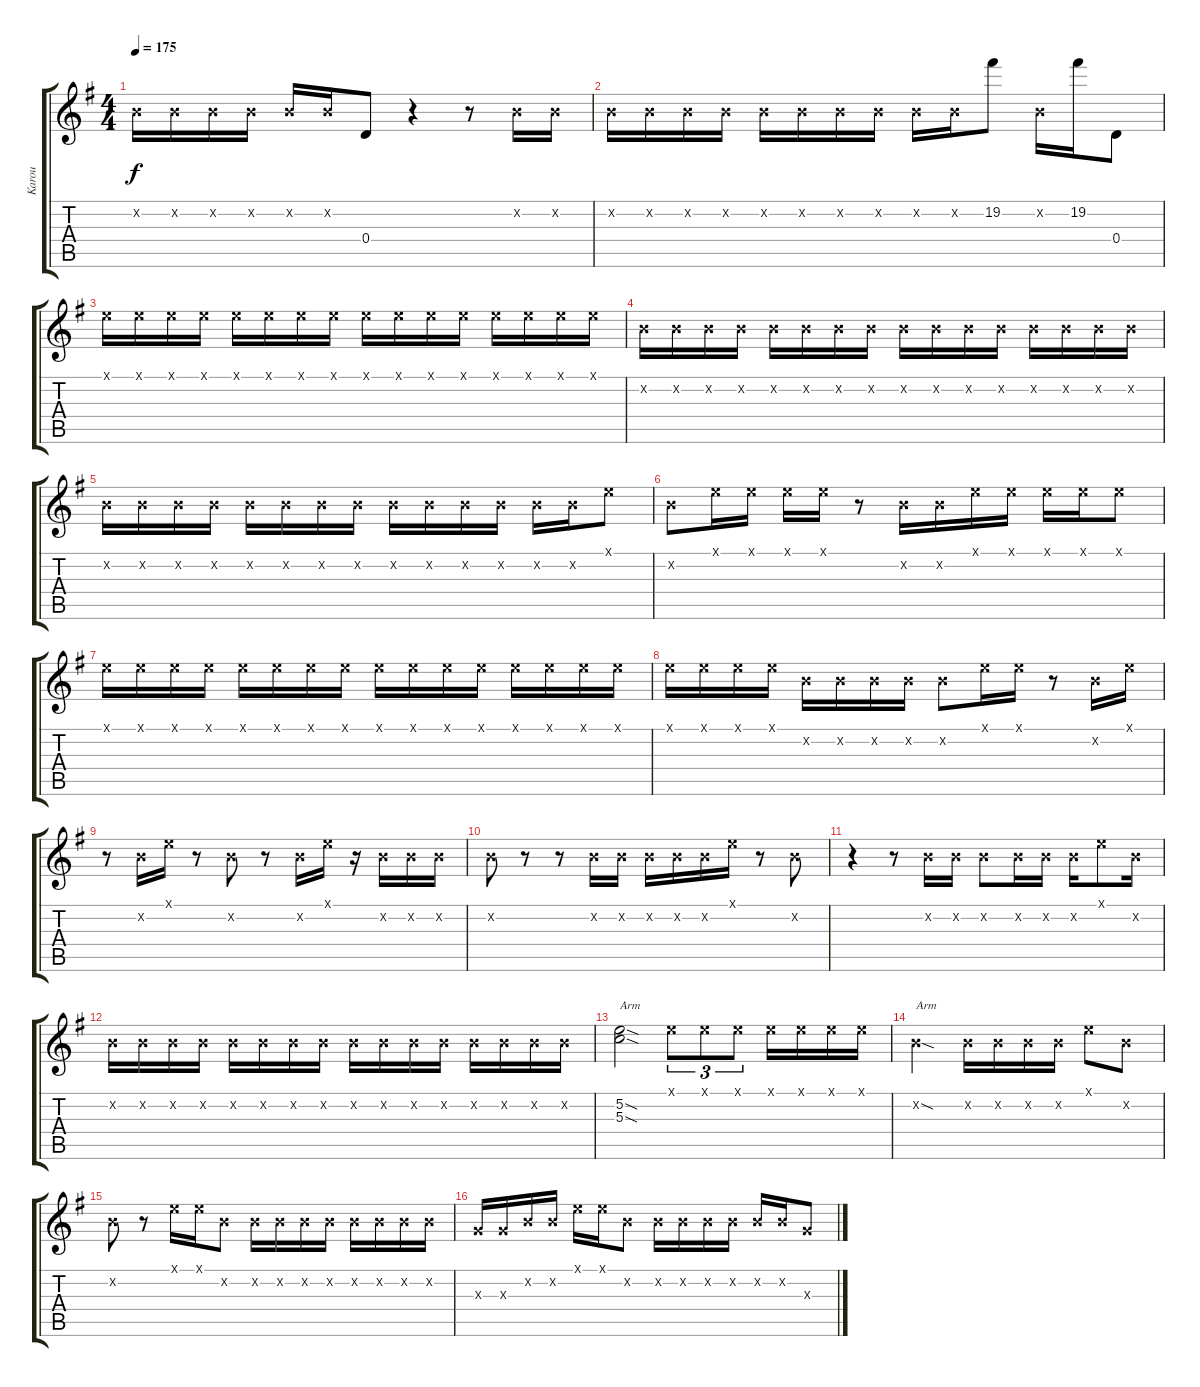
\track ("Karou" "Karou") {instrument overdrivenguitar}
\staff {score tabs}
\tuning (E4 B3 G3 D3 A2 E2) {hide}
\ts (4 4)
\tempo 175
\clef g2
\ks g
0.2{x}.16{dy f} 0.2{x}.16 0.2{x}.16 0.2{x}.16 0.2{x}.16 0.2{x}.16 0.4.8 r.4 r.8 0.2{x}.16 0.2{x}.16 |
0.2{x}.16 0.2{x}.16 0.2{x}.16 0.2{x}.16 0.2{x}.16 0.2{x}.16 0.2{x}.16 0.2{x}.16 0.2{x}.16 0.2{x}.16 19.2.8 0.2{x}.16 19.2.16 0.4.8 |
0.1{x}.16 0.1{x}.16 0.1{x}.16 0.1{x}.16 0.1{x}.16 0.1{x}.16 0.1{x}.16 0.1{x}.16 0.1{x}.16 0.1{x}.16 0.1{x}.16 0.1{x}.16 0.1{x}.16 0.1{x}.16 0.1{x}.16 0.1{x}.16 |
0.2{x}.16 0.2{x}.16 0.2{x}.16 0.2{x}.16 0.2{x}.16 0.2{x}.16 0.2{x}.16 0.2{x}.16 0.2{x}.16 0.2{x}.16 0.2{x}.16 0.2{x}.16 0.2{x}.16 0.2{x}.16 0.2{x}.16 0.2{x}.16 |
0.2{x}.16 0.2{x}.16 0.2{x}.16 0.2{x}.16 0.2{x}.16 0.2{x}.16 0.2{x}.16 0.2{x}.16 0.2{x}.16 0.2{x}.16 0.2{x}.16 0.2{x}.16 0.2{x}.16 0.2{x}.16 0.1{x}.8 |
0.2{x}.8 0.1{x}.16 0.1{x}.16 0.1{x}.16 0.1{x}.16 r.8 0.2{x}.16 0.2{x}.16 0.1{x}.16 0.1{x}.16 0.1{x}.16 0.1{x}.16 0.1{x}.8 |
0.1{x}.16 0.1{x}.16 0.1{x}.16 0.1{x}.16 0.1{x}.16 0.1{x}.16 0.1{x}.16 0.1{x}.16 0.1{x}.16 0.1{x}.16 0.1{x}.16 0.1{x}.16 0.1{x}.16 0.1{x}.16 0.1{x}.16 0.1{x}.16 |
0.1{x}.16 0.1{x}.16 0.1{x}.16 0.1{x}.16 0.2{x}.16 0.2{x}.16 0.2{x}.16 0.2{x}.16 0.2{x}.8 0.1{x}.16 0.1{x}.16 r.8 0.2{x}.16 0.1{x}.16 |
r.8 0.2{x}.16 0.1{x}.16 r.8 0.2{x}.8 r.8 0.2{x}.16 0.1{x}.16 r.16 0.2{x}.16 0.2{x}.16 0.2{x}.16 |
0.2{x}.8 r.8 r.8 0.2{x}.16 0.2{x}.16 0.2{x}.16 0.2{x}.16 0.2{x}.16 0.1{x}.16 r.8 0.2{x}.8 |
r.4 r.8 0.2{x}.16 0.2{x}.16 0.2{x}.8 0.2{x}.16 0.2{x}.16 0.2{x}.16 0.1{x}.8 0.2{x}.16 |
0.2{x}.16 0.2{x}.16 0.2{x}.16 0.2{x}.16 0.2{x}.16 0.2{x}.16 0.2{x}.16 0.2{x}.16 0.2{x}.16 0.2{x}.16 0.2{x}.16 0.2{x}.16 0.2{x}.16 0.2{x}.16 0.2{x}.16 0.2{x}.16 |
(5.2{sod} 5.3{sod}).2{txt "Arm"} 0.1{x}.8{tu (3 2)} 0.1{x}.8{tu (3 2)} 0.1{x}.8{tu (3 2)} 0.1{x}.16 0.1{x}.16 0.1{x}.16 0.1{x}.16 |
0.2{sod x}.2{txt "Arm"} 0.2{x}.16 0.2{x}.16 0.2{x}.16 0.2{x}.16 0.1{x}.8 0.2{x}.8 |
0.2{x}.8 r.8 0.1{x}.16 0.1{x}.16 0.2{x}.8 0.2{x}.16 0.2{x}.16 0.2{x}.16 0.2{x}.16 0.2{x}.16 0.2{x}.16 0.2{x}.16 0.2{x}.16 |
0.3{x}.16 0.3{x}.16 0.2{x}.16 0.2{x}.16 0.1{x}.16 0.1{x}.16 0.2{x}.8 0.2{x}.16 0.2{x}.16 0.2{x}.16 0.2{x}.16 0.2{x}.16 0.2{x}.16 0.3{x}.8
